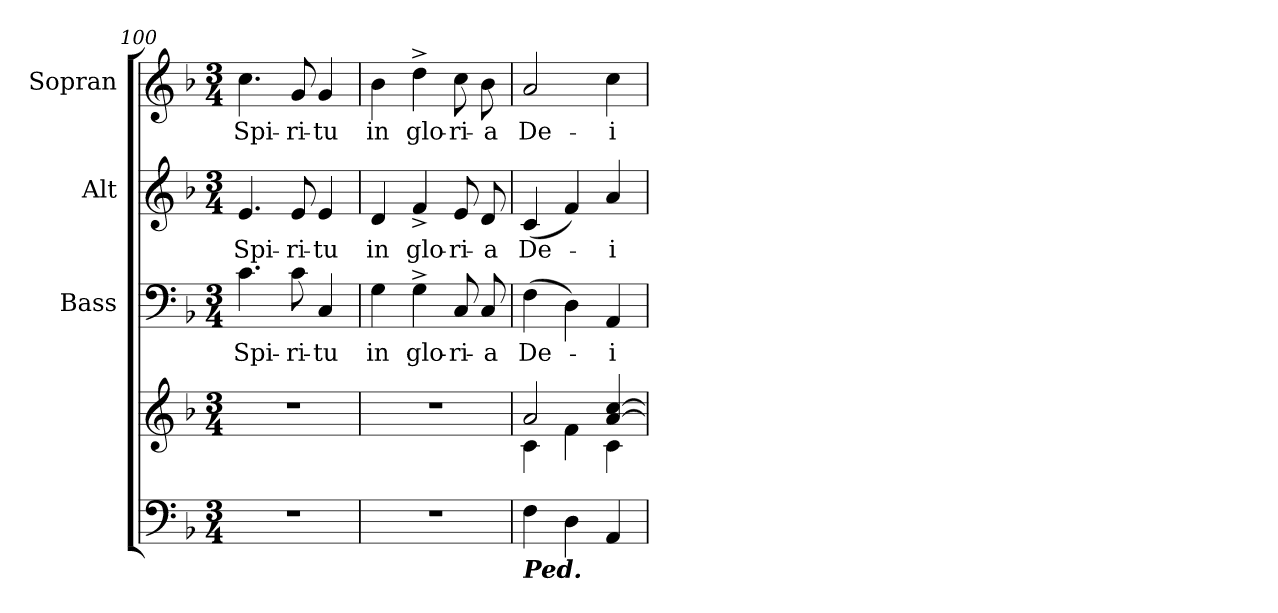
**kern	**kern	**kern	**text	**kern	**text	**kern	**text
*part4	*part4	*part3	*part3	*part2	*part2	*part1	*part1
*staff5	*staff4	*staff3	*staff3	*staff2	*staff2	*staff1	*staff1
*	*	*I"Bass	*	*I"Alt	*	*I"Sopran	*
*	*	*I'B.	*	*I'A.	*	*I'S.	*
*clefF4	*clefG2	*clefF4	*	*clefG2	*	*clefG2	*
*k[b-]	*k[b-]	*k[b-]	*	*k[b-]	*	*k[b-]	*
*F:	*F:	*F:	*	*F:	*	*F:	*
*M3/4	*M3/4	*M3/4	*	*M3/4	*	*M3/4	*
=100	=100	=100	=100	=100	=100	=100	=100
!	!	!	!LO:LY:b	!	!LO:LY:b	!	!LO:LY:b
2.r	2.r	4.c\	Spi-	4.e/	Spi-	4.cc\	Spi-
!	!	!	!LO:LY:b	!	!LO:LY:b	!	!LO:LY:b
.	.	8c\	-ri-	8e/	-ri-	8g/	-ri-
!	!	!	!LO:LY:b	!	!LO:LY:b	!	!LO:LY:b
.	.	4C/	-tu	4e/	-tu	4g/	-tu
=101	=101	=101	=101	=101	=101	=101	=101
!	!	!	!LO:LY:b	!	!LO:LY:b	!	!LO:LY:b
2.r	2.r	4G\	in	4d/	in	4b-\	in
!	!	!	!LO:LY:b	!	!LO:LY:b	!	!LO:LY:b
.	.	4G^>\	glo-	4f^>/	glo-	4dd^>\	glo-
!	!	!	!LO:LY:b	!	!LO:LY:b	!	!LO:LY:b
.	.	8C/	-ri-	8e/	-ri-	8cc\	-ri-
!	!	!	!LO:LY:b	!	!LO:LY:b	!	!LO:LY:b
.	.	8C/	-a	8d/	-a	8b-\	-a
=102	=102	=102	=102	=102	=102	=102	=102
*	*^	*	*	*	*	*	*
!LO:TX:b:Bi:t=Ped.	!	!	!	!	!	!	!	!
!	!	!	!	!LO:LY:b	!	!LO:LY:b	!	!LO:LY:b
4F\	2a/	4c\	(>4F\	De-	(<4c/	De-	2a/	De-
4D\	.	4f\	4D\)	.	4f/)	.	.	.
!	!	!	!	!LO:LY:b	!	!LO:LY:b	!	!LO:LY:b
4AA/	[>4a/ [>4cc/	4c\	4AA/	-i	4a/	-i	4cc\	-i
*	*v	*v	*	*	*	*	*	*
=	=	=	=	=	=	=	=
*-	*-	*-	*-	*-	*-	*-	*-
